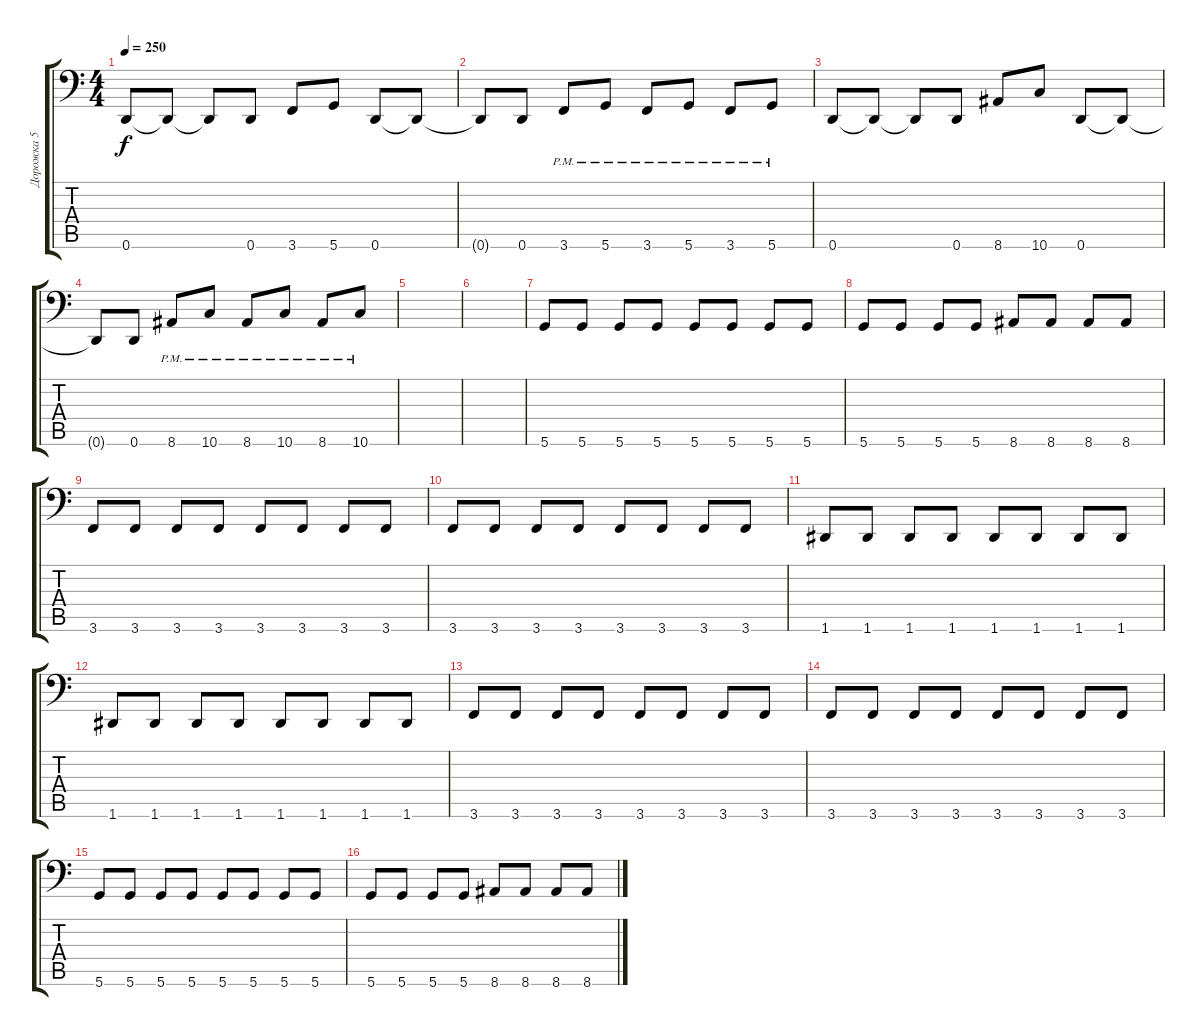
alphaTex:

\track ("Дорожка 5" "Дорожка 5") {instrument slapbass1}
\staff {score tabs}
\tuning (E4 B3 G3 D2 A1 D1) {hide}
\ts (4 4)
\tempo 250
\clef f4
\ks c
0.6.8{dy f} 0.6{t}.8 0.6{t}.8 0.6.8 3.6.8 5.6.8 0.6.8 0.6{t}.8 |
0.6{t}.8 0.6.8 3.6{pm}.8 5.6{pm}.8 3.6{pm}.8 5.6{pm}.8 3.6{pm}.8 5.6{pm}.8 |
0.6.8 0.6{t}.8 0.6{t}.8 0.6.8 8.6.8 10.6.8 0.6.8 0.6{t}.8 |
0.6{t}.8 0.6.8 8.6{pm}.8 10.6{pm}.8 8.6{pm}.8 10.6{pm}.8 8.6{pm}.8 10.6{pm}.8 |
|
|
5.6.8 5.6.8 5.6.8 5.6.8 5.6.8 5.6.8 5.6.8 5.6.8 |
5.6.8 5.6.8 5.6.8 5.6.8 8.6.8 8.6.8 8.6.8 8.6.8 |
3.6.8 3.6.8 3.6.8 3.6.8 3.6.8 3.6.8 3.6.8 3.6.8 |
3.6.8 3.6.8 3.6.8 3.6.8 3.6.8 3.6.8 3.6.8 3.6.8 |
1.6.8 1.6.8 1.6.8 1.6.8 1.6.8 1.6.8 1.6.8 1.6.8 |
1.6.8 1.6.8 1.6.8 1.6.8 1.6.8 1.6.8 1.6.8 1.6.8 |
3.6.8 3.6.8 3.6.8 3.6.8 3.6.8 3.6.8 3.6.8 3.6.8 |
3.6.8 3.6.8 3.6.8 3.6.8 3.6.8 3.6.8 3.6.8 3.6.8 |
5.6.8 5.6.8 5.6.8 5.6.8 5.6.8 5.6.8 5.6.8 5.6.8 |
5.6.8 5.6.8 5.6.8 5.6.8 8.6.8 8.6.8 8.6.8 8.6.8
